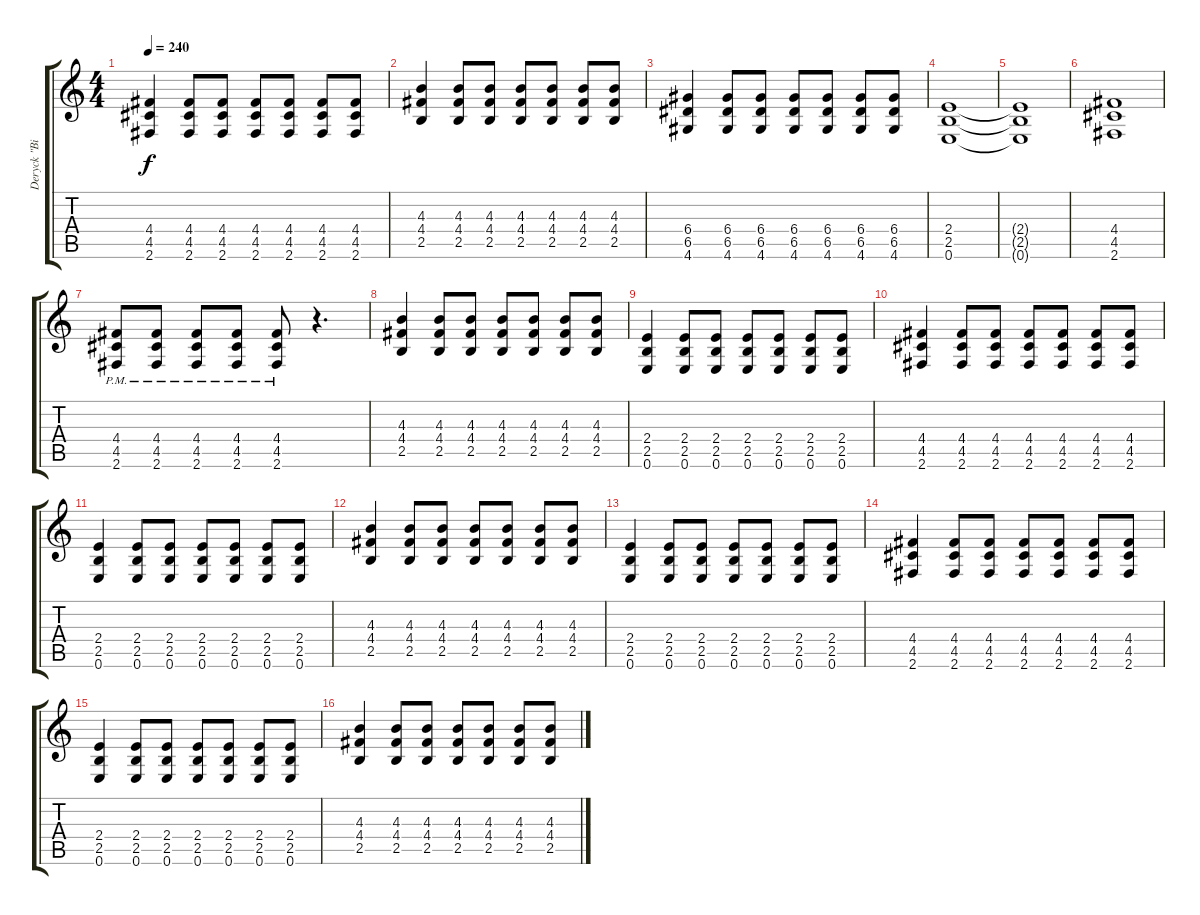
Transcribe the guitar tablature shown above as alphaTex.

\track ("Deryck \"Bizzy D\" Whibley" "Deryck \"Bi") {instrument distortionguitar}
\staff {score tabs}
\tuning (E4 B3 G3 D3 A2 E2) {hide}
\ts (4 4)
\tempo 240
\clef g2
\ks c
(4.4 4.5 2.6).4{dy f} (4.4 4.5 2.6).8 (4.4 4.5 2.6).8 (4.4 4.5 2.6).8 (4.4 4.5 2.6).8 (4.4 4.5 2.6).8 (4.4 4.5 2.6).8 |
(4.3 4.4 2.5).4 (4.3 4.4 2.5).8 (4.3 4.4 2.5).8 (4.3 4.4 2.5).8 (4.3 4.4 2.5).8 (4.3 4.4 2.5).8 (4.3 4.4 2.5).8 |
(6.4 6.5 4.6).4 (6.4 6.5 4.6).8 (6.4 6.5 4.6).8 (6.4 6.5 4.6).8 (6.4 6.5 4.6).8 (6.4 6.5 4.6).8 (6.4 6.5 4.6).8 |
(2.4 2.5 0.6).1 |
(2.4{t} 2.5{t} 0.6{t}).1 |
(4.4 4.5 2.6).1 |
(4.4{pm} 4.5{pm} 2.6{pm}).8 (4.4{pm} 4.5{pm} 2.6{pm}).8 (4.4{pm} 4.5{pm} 2.6{pm}).8 (4.4{pm} 4.5{pm} 2.6{pm}).8 (4.4{pm} 4.5{pm} 2.6{pm}).8 r.4{d} |
(4.3 4.4 2.5).4 (4.3 4.4 2.5).8 (4.3 4.4 2.5).8 (4.3 4.4 2.5).8 (4.3 4.4 2.5).8 (4.3 4.4 2.5).8 (4.3 4.4 2.5).8 |
(2.4 2.5 0.6).4 (2.4 2.5 0.6).8 (2.4 2.5 0.6).8 (2.4 2.5 0.6).8 (2.4 2.5 0.6).8 (2.4 2.5 0.6).8 (2.4 2.5 0.6).8 |
(4.4 4.5 2.6).4 (4.4 4.5 2.6).8 (4.4 4.5 2.6).8 (4.4 4.5 2.6).8 (4.4 4.5 2.6).8 (4.4 4.5 2.6).8 (4.4 4.5 2.6).8 |
(2.4 2.5 0.6).4 (2.4 2.5 0.6).8 (2.4 2.5 0.6).8 (2.4 2.5 0.6).8 (2.4 2.5 0.6).8 (2.4 2.5 0.6).8 (2.4 2.5 0.6).8 |
(4.3 4.4 2.5).4 (4.3 4.4 2.5).8 (4.3 4.4 2.5).8 (4.3 4.4 2.5).8 (4.3 4.4 2.5).8 (4.3 4.4 2.5).8 (4.3 4.4 2.5).8 |
(2.4 2.5 0.6).4 (2.4 2.5 0.6).8 (2.4 2.5 0.6).8 (2.4 2.5 0.6).8 (2.4 2.5 0.6).8 (2.4 2.5 0.6).8 (2.4 2.5 0.6).8 |
(4.4 4.5 2.6).4 (4.4 4.5 2.6).8 (4.4 4.5 2.6).8 (4.4 4.5 2.6).8 (4.4 4.5 2.6).8 (4.4 4.5 2.6).8 (4.4 4.5 2.6).8 |
(2.4 2.5 0.6).4 (2.4 2.5 0.6).8 (2.4 2.5 0.6).8 (2.4 2.5 0.6).8 (2.4 2.5 0.6).8 (2.4 2.5 0.6).8 (2.4 2.5 0.6).8 |
(4.3 4.4 2.5).4 (4.3 4.4 2.5).8 (4.3 4.4 2.5).8 (4.3 4.4 2.5).8 (4.3 4.4 2.5).8 (4.3 4.4 2.5).8 (4.3 4.4 2.5).8
